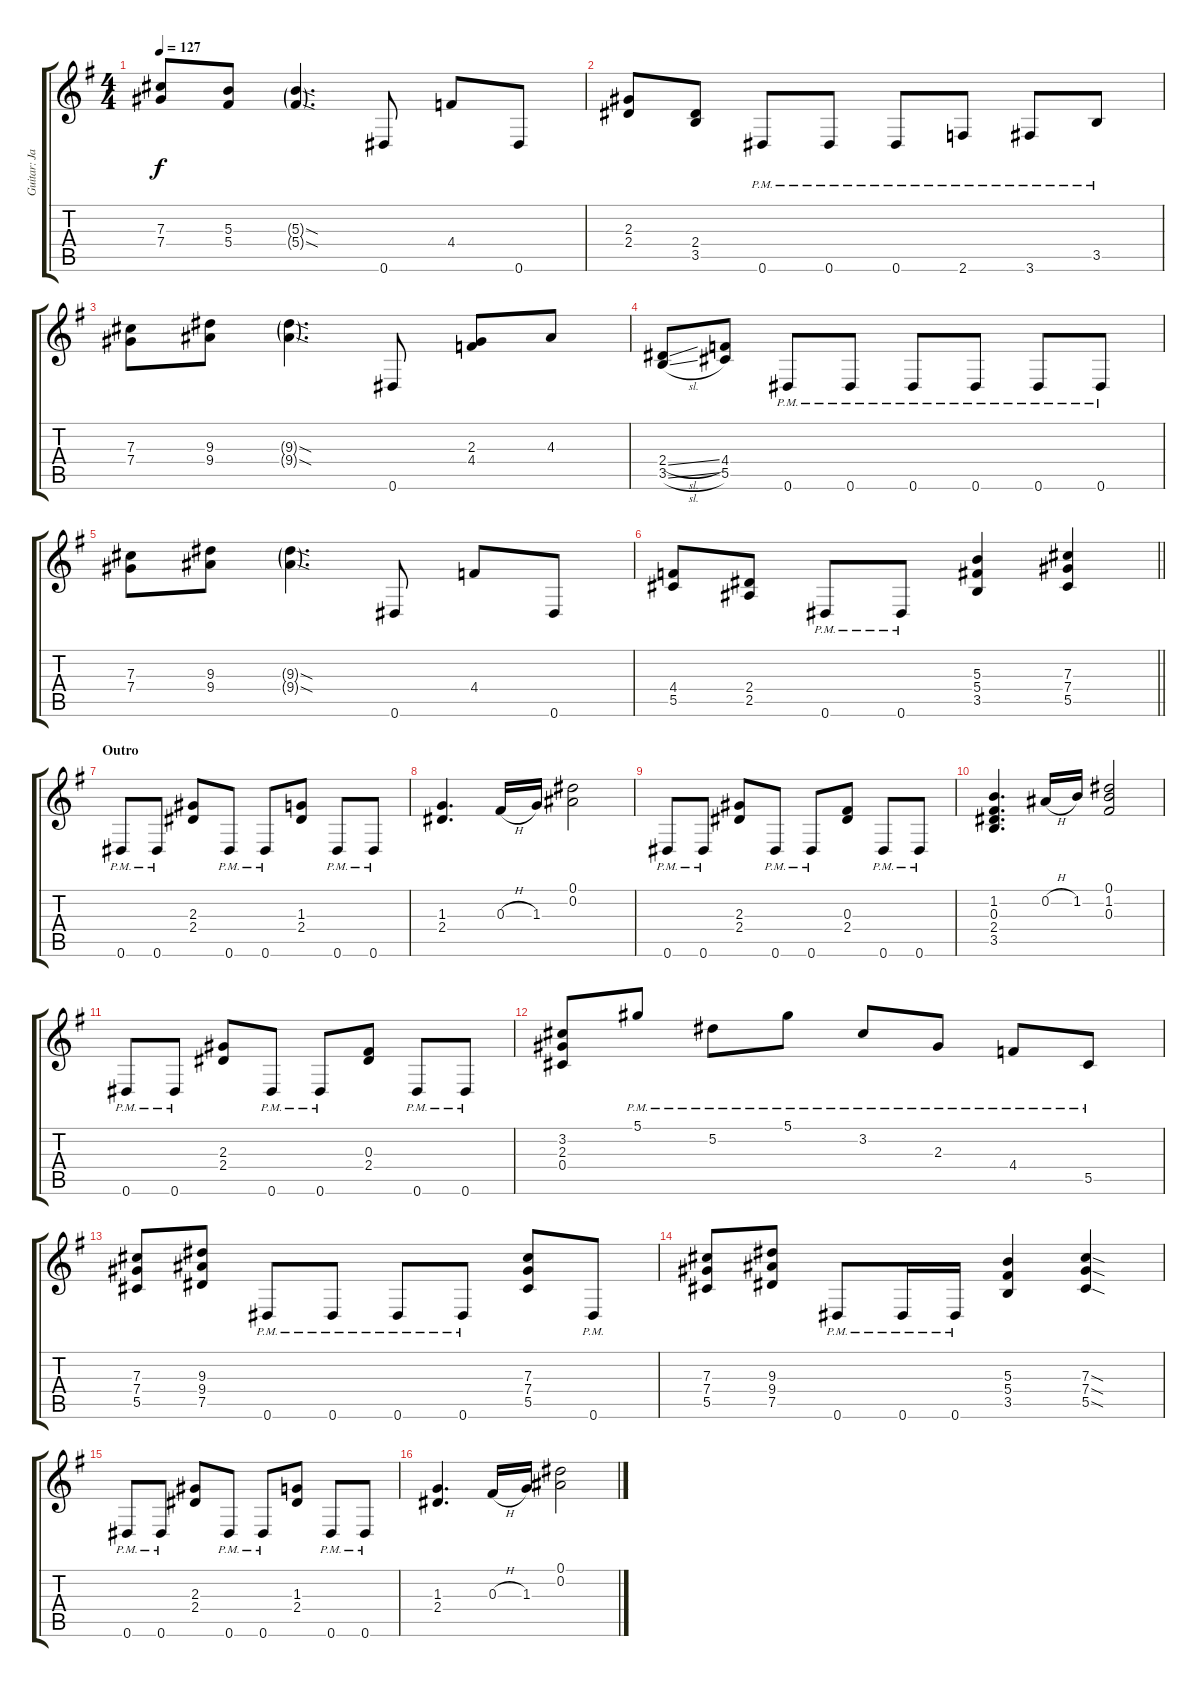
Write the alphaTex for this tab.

\track ("Guitar: Jake I" "Guitar: Ja") {instrument overdrivenguitar}
\staff {score tabs}
\tuning (Eb4 Bb3 Gb3 Db3 Ab2 Eb2) {hide}
\ts (4 4)
\tempo 127
\clef g2
\ks g
(7.3 7.4).8{dy f} (5.3 5.4).8 (5.3{sod g} 5.4{sod g}).4{d} 0.6.8 4.4.8 0.6.8 |
(2.3 2.4).8 (2.4 3.5).8 0.6{pm}.8 0.6{pm}.8 0.6{pm}.8 2.6{pm}.8 3.6{pm}.8 3.5{pm}.8 |
(7.3 7.4).8 (9.3 9.4).8 (9.3{sod g} 9.4{sod g}).4{d} 0.6.8 (2.3 4.4).8 4.3.8 |
(2.4{sl} 3.5{sl}).8 (4.4 5.5).8 0.6{pm}.8 0.6{pm}.8 0.6{pm}.8 0.6{pm}.8 0.6{pm}.8 0.6{pm}.8 |
(7.3 7.4).8 (9.3 9.4).8 (9.3{sod g} 9.4{sod g}).4{d} 0.6.8 4.4.8 0.6.8 |
\barLineRight lightlight
(4.4 5.5).8 (2.4 2.5).8 0.6{pm}.8 0.6{pm}.8 (5.3 5.4 3.5).4 (7.3 7.4 5.5).4 |
\section ("" "Outro")
0.6{pm}.8 0.6{pm}.8 (2.3 2.4).8 0.6{pm}.8 0.6{pm}.8 (1.3 2.4).8 0.6{pm}.8 0.6{pm}.8 |
(1.3 2.4).4{d} 0.3{h}.16 1.3.16 (0.1 0.2).2 |
0.6{pm}.8 0.6{pm}.8 (2.3 2.4).8 0.6{pm}.8 0.6{pm}.8 (0.3 2.4).8 0.6{pm}.8 0.6{pm}.8 |
(1.2 0.3 2.4 3.5).4{d} 0.2{h}.16 1.2.16 (0.1 1.2 0.3).2 |
0.6{pm}.8 0.6{pm}.8 (2.3 2.4).8 0.6{pm}.8 0.6{pm}.8 (0.3 2.4).8 0.6{pm}.8 0.6{pm}.8 |
(3.2 2.3 0.4).8 5.1{pm}.8 5.2{pm}.8 5.1{pm}.8 3.2{pm}.8 2.3{pm}.8 4.4{pm}.8 5.5{pm}.8 |
(7.3 7.4 5.5).8 (9.3 9.4 7.5).8 0.6{pm}.8 0.6{pm}.8 0.6{pm}.8 0.6{pm}.8 (7.3 7.4 5.5).8 0.6{pm}.8 |
(7.3 7.4 5.5).8 (9.3 9.4 7.5).8 0.6{pm}.8 0.6{pm}.16 0.6{pm}.16 (5.3 5.4 3.5).4 (7.3{sod} 7.4{sod} 5.5{sod}).4 |
0.6{pm}.8 0.6{pm}.8 (2.3 2.4).8 0.6{pm}.8 0.6{pm}.8 (1.3 2.4).8 0.6{pm}.8 0.6{pm}.8 |
(1.3 2.4).4{d} 0.3{h}.16 1.3.16 (0.1 0.2).2
